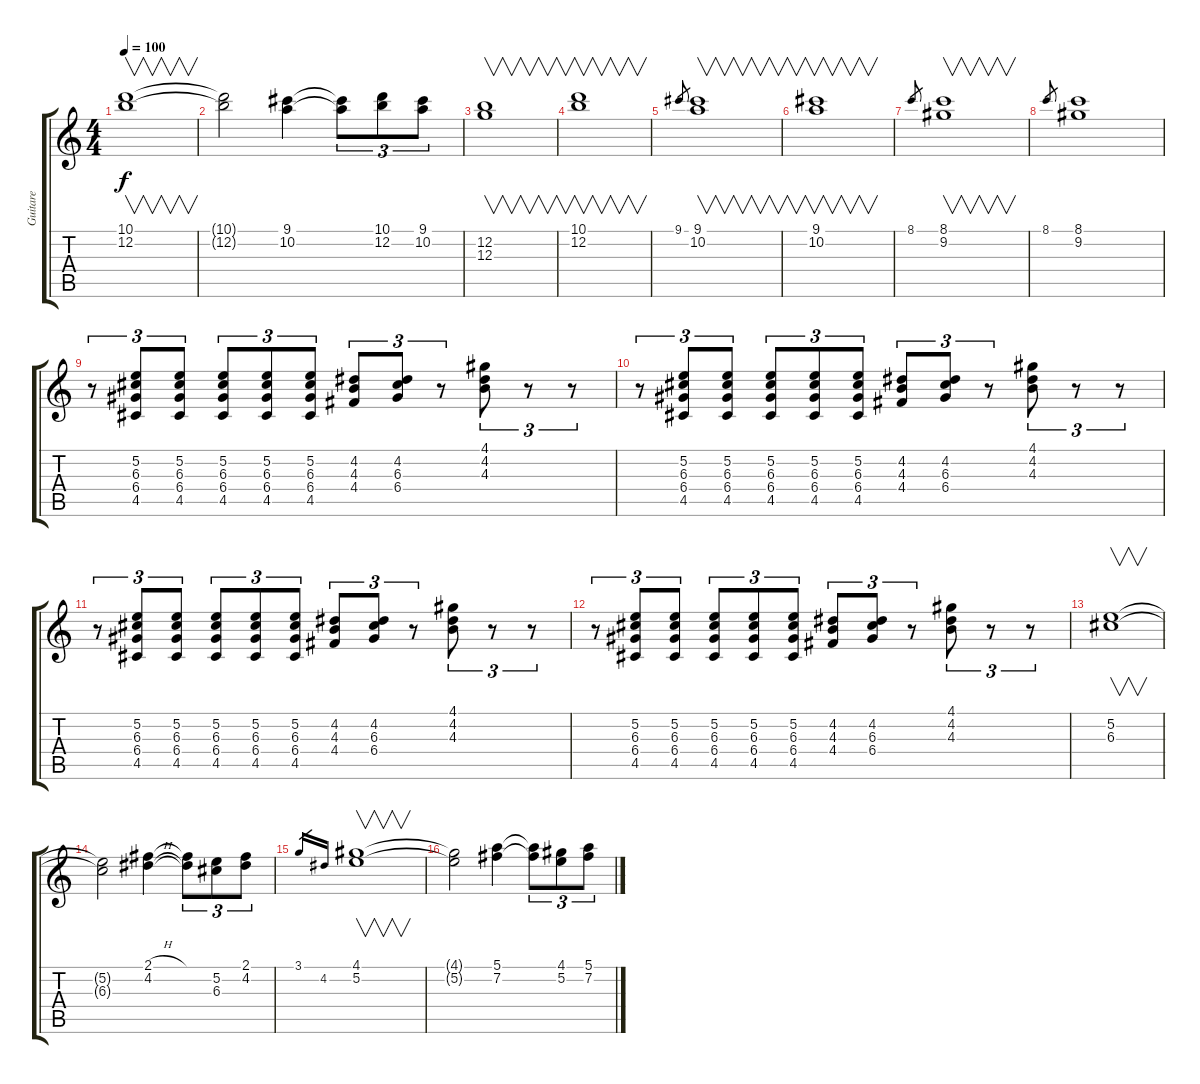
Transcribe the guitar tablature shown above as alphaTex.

\track ("Guitare" "Guitare") {instrument overdrivenguitar}
\staff {score tabs}
\tuning (E4 B3 G3 D3 A2 E2) {hide}
\ts (4 4)
\tempo 100
\clef g2
\ks c
(10.1 12.2).1{v dy f} |
(10.1{t} 12.2{t}).2 (9.1 10.2).4 (9.1{t} 10.2{t}).8{tu (3 2)} (10.1 12.2).8{tu (3 2)} (9.1 10.2).8{tu (3 2)} |
(12.2 12.3).1{v} |
(10.1 12.2).1{v} |
9.1.8{gr} (9.1 10.2).1{v} |
(9.1 10.2).1{v} |
8.1.8{gr} (8.1 9.2).1{v} |
8.1.8{gr} (8.1 9.2).1 |
r.8{tu (3 2)} (5.2 6.3 6.4 4.5).8{tu (3 2)} (5.2 6.3 6.4 4.5).8{tu (3 2)} (5.2 6.3 6.4 4.5).8{tu (3 2)} (5.2 6.3 6.4 4.5).8{tu (3 2)} (5.2 6.3 6.4 4.5).8{tu (3 2)} (4.2 4.3 4.4).8{tu (3 2)} (4.2 6.3 6.4).8{tu (3 2)} r.8{tu (3 2)} (4.1 4.2 4.3).8{tu (3 2)} r.8{tu (3 2)} r.8{tu (3 2)} |
r.8{tu (3 2)} (5.2 6.3 6.4 4.5).8{tu (3 2)} (5.2 6.3 6.4 4.5).8{tu (3 2)} (5.2 6.3 6.4 4.5).8{tu (3 2)} (5.2 6.3 6.4 4.5).8{tu (3 2)} (5.2 6.3 6.4 4.5).8{tu (3 2)} (4.2 4.3 4.4).8{tu (3 2)} (4.2 6.3 6.4).8{tu (3 2)} r.8{tu (3 2)} (4.1 4.2 4.3).8{tu (3 2)} r.8{tu (3 2)} r.8{tu (3 2)} |
r.8{tu (3 2)} (5.2 6.3 6.4 4.5).8{tu (3 2)} (5.2 6.3 6.4 4.5).8{tu (3 2)} (5.2 6.3 6.4 4.5).8{tu (3 2)} (5.2 6.3 6.4 4.5).8{tu (3 2)} (5.2 6.3 6.4 4.5).8{tu (3 2)} (4.2 4.3 4.4).8{tu (3 2)} (4.2 6.3 6.4).8{tu (3 2)} r.8{tu (3 2)} (4.1 4.2 4.3).8{tu (3 2)} r.8{tu (3 2)} r.8{tu (3 2)} |
r.8{tu (3 2)} (5.2 6.3 6.4 4.5).8{tu (3 2)} (5.2 6.3 6.4 4.5).8{tu (3 2)} (5.2 6.3 6.4 4.5).8{tu (3 2)} (5.2 6.3 6.4 4.5).8{tu (3 2)} (5.2 6.3 6.4 4.5).8{tu (3 2)} (4.2 4.3 4.4).8{tu (3 2)} (4.2 6.3 6.4).8{tu (3 2)} r.8{tu (3 2)} (4.1 4.2 4.3).8{tu (3 2)} r.8{tu (3 2)} r.8{tu (3 2)} |
(5.2 6.3).1{v} |
(5.2{t} 6.3{t}).2 (2.1{h} 4.2{h}).4 (2.1{t} 4.2{t}).8{tu (3 2)} (5.2 6.3).8{tu (3 2)} (2.1 4.2).8{tu (3 2)} |
3.1.16{gr} 4.2.16{gr} (4.1 5.2).1{v} |
(4.1{t} 5.2{t}).2 (5.1 7.2).4 (5.1{t} 7.2{t}).8{tu (3 2)} (4.1 5.2).8{tu (3 2)} (5.1 7.2).8{tu (3 2)}
